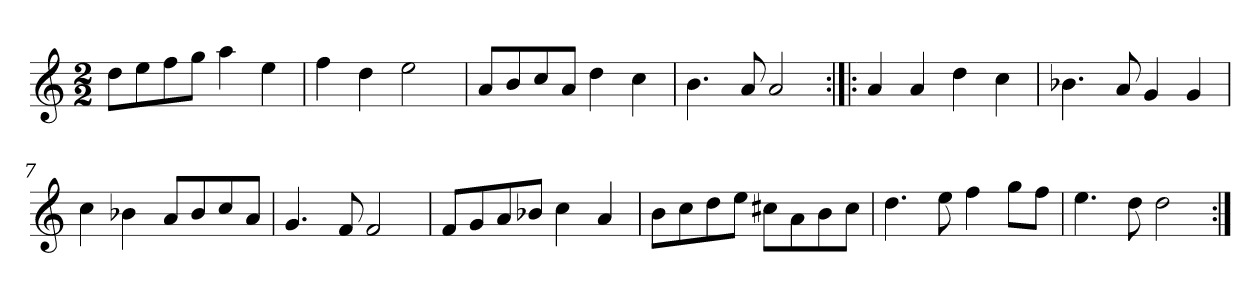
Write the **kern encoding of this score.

**kern
*part1
*staff1
*clefG2
*k[]
*D:dor
*M2/2
*MM120
=1
8dd\L
8ee\
8ff\
8gg\J
4aa
4ee
=2
4ff
4dd
2ee
=3
8a/L
8b/
8cc/
8a/J
4dd
4cc
=4
4.b
8a
2a
=5:|!|:
4a
4a
4dd
4cc
=6
4.b-X
8a
4g
4g
=7
4cc
4b-X
8a/L
8b-/
8cc/
8a/J
=8
4.g
8f
2f
=9
8f/L
8g/
8a/
8b-X/J
4cc
4a
=10
8b\L
8cc\
8dd\
8ee\J
8cc#X\L
8a\
8b\
8cc#\J
=11
4.dd
8ee
4ff
8gg\L
8ff\J
=12
4.ee
8dd
2dd
=:|!
*-
